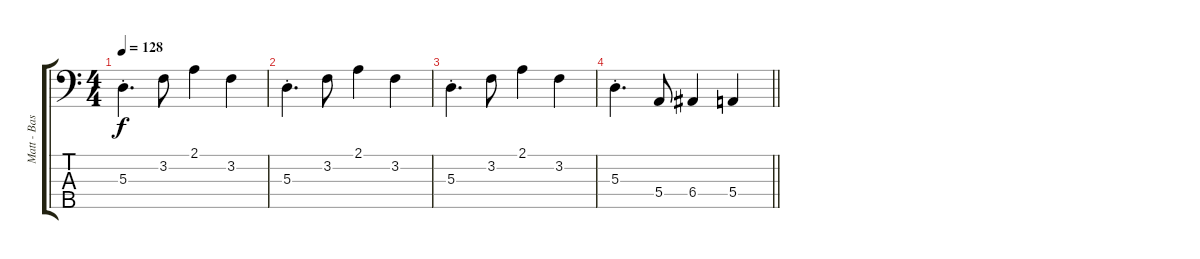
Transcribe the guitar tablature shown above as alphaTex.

\track ("Matt - Bass" "Matt - Bas") {instrument electricbassfinger}
\staff {score tabs}
\tuning (G2 D2 A1 E1 B0) {hide}
\ts (4 4)
\tempo 128
\clef f4
\ks c
5.3{st}.4{d dy f} 3.2.8 2.1.4 3.2.4 |
5.3{st}.4{d} 3.2.8 2.1.4 3.2.4 |
5.3{st}.4{d} 3.2.8 2.1.4 3.2.4 |
\barLineRight lightlight
5.3{st}.4{d} 5.4.8 6.4.4 5.4.4
